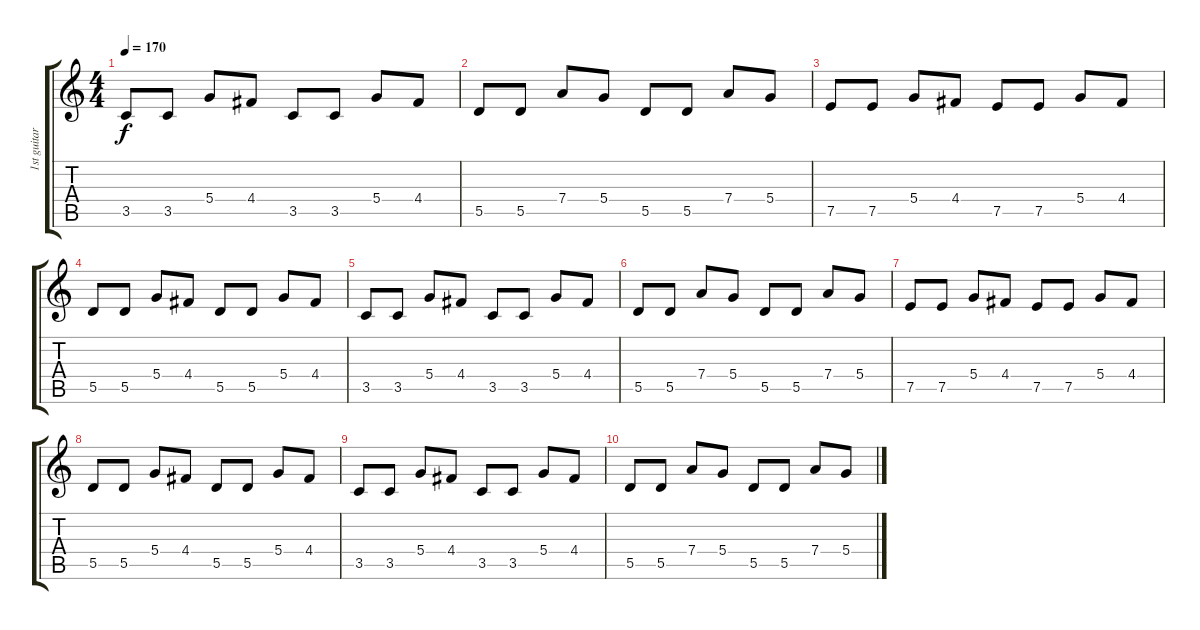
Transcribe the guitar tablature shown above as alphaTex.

\track ("1st guitar" "1st guitar") {instrument distortionguitar}
\staff {score tabs}
\tuning (E4 B3 G3 D3 A2 E2) {hide}
\ts (4 4)
\tempo 170
\clef g2
\ks c
3.5.8{dy f} 3.5.8 5.4.8 4.4.8 3.5.8 3.5.8 5.4.8 4.4.8 |
5.5.8 5.5.8 7.4.8 5.4.8 5.5.8 5.5.8 7.4.8 5.4.8 |
7.5.8 7.5.8 5.4.8 4.4.8 7.5.8 7.5.8 5.4.8 4.4.8 |
5.5.8 5.5.8 5.4.8 4.4.8 5.5.8 5.5.8 5.4.8 4.4.8 |
3.5.8 3.5.8 5.4.8 4.4.8 3.5.8 3.5.8 5.4.8 4.4.8 |
5.5.8 5.5.8 7.4.8 5.4.8 5.5.8 5.5.8 7.4.8 5.4.8 |
7.5.8 7.5.8 5.4.8 4.4.8 7.5.8 7.5.8 5.4.8 4.4.8 |
5.5.8 5.5.8 5.4.8 4.4.8 5.5.8 5.5.8 5.4.8 4.4.8 |
3.5.8 3.5.8 5.4.8 4.4.8 3.5.8 3.5.8 5.4.8 4.4.8 |
5.5.8 5.5.8 7.4.8 5.4.8 5.5.8 5.5.8 7.4.8 5.4.8
